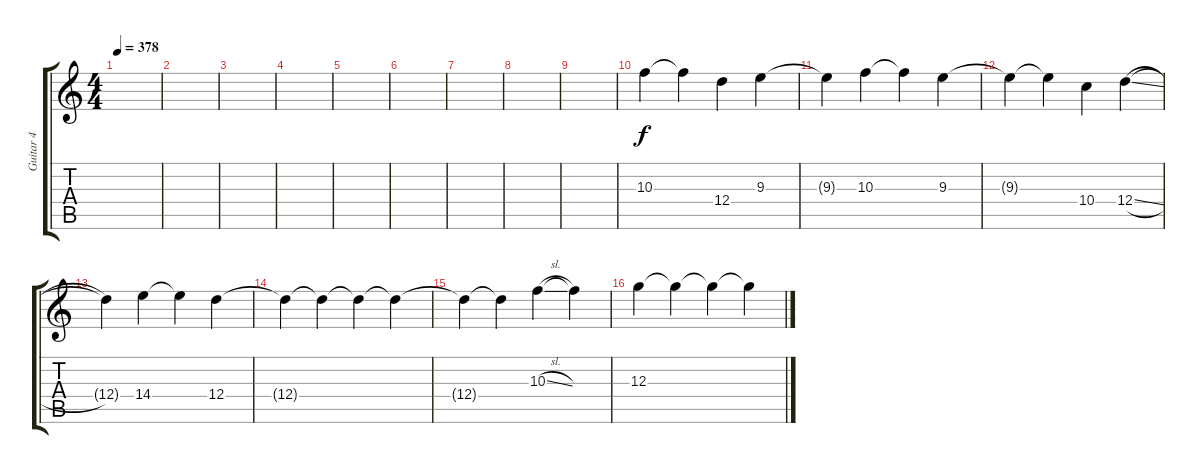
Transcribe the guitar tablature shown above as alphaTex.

\track ("Guitar 4" "Guitar 4") {instrument distortionguitar}
\staff {score tabs}
\tuning (E4 B3 G3 D3 A2 D2) {hide}
\ts (4 4)
\tempo 378
\clef g2
\ks c
|
|
|
|
|
|
|
|
|
10.3.4 10.3{t}.4 12.4.4 9.3.4 |
9.3{t}.4 10.3.4 10.3{t}.4 9.3.4 |
9.3{t}.4 9.3{t}.4 10.4.4 12.4{sl}.4 |
12.4{t}.4 14.4.4 14.4{t}.4 12.4.4 |
12.4{t}.4 12.4{t}.4 12.4{t}.4 12.4{t}.4 |
12.4{t}.4 12.4{t}.4 10.3{sl}.4 10.3{t}.4 |
12.3.4 12.3{t}.4 12.3{t}.4 12.3{t}.4
